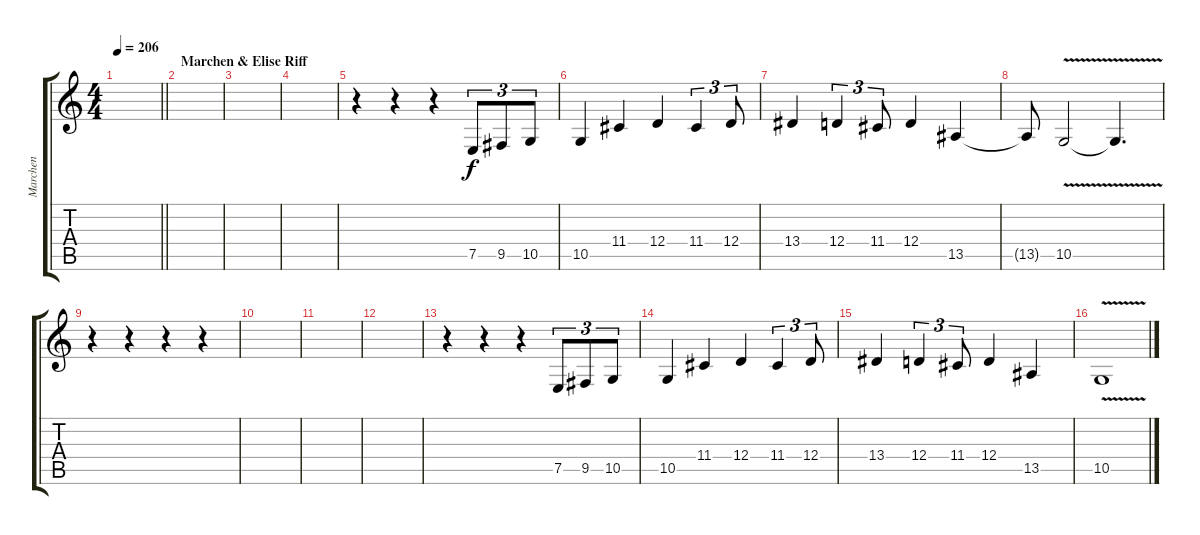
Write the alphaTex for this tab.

\track ("Marchen" "Marchen") {instrument bassoon}
\staff {score tabs}
\tuning (E4 B3 G3 D3 A2 E2) {hide}
\ts (4 4)
\tempo 206
\clef g2
\barLineRight lightlight
\ks c
|
\section ("" "Marchen & Elise Riff")
|
|
|
r.4 r.4 r.4 7.5.8{tu (3 2)} 9.5.8{tu (3 2)} 10.5.8{tu (3 2)} |
10.5.4 11.4.4 12.4.4 11.4.4{tu (3 2)} 12.4.8{tu (3 2)} |
13.4.4 12.4.4{tu (3 2)} 11.4.8{tu (3 2)} 12.4.4 13.5.4 |
13.5{t}.8 10.5{v}.2 10.5{t}.4{d} |
r.4 r.4 r.4 r.4 |
|
|
|
r.4 r.4 r.4 7.5.8{tu (3 2)} 9.5.8{tu (3 2)} 10.5.8{tu (3 2)} |
10.5.4 11.4.4 12.4.4 11.4.4{tu (3 2)} 12.4.8{tu (3 2)} |
13.4.4 12.4.4{tu (3 2)} 11.4.8{tu (3 2)} 12.4.4 13.5.4 |
10.5{v}.1
